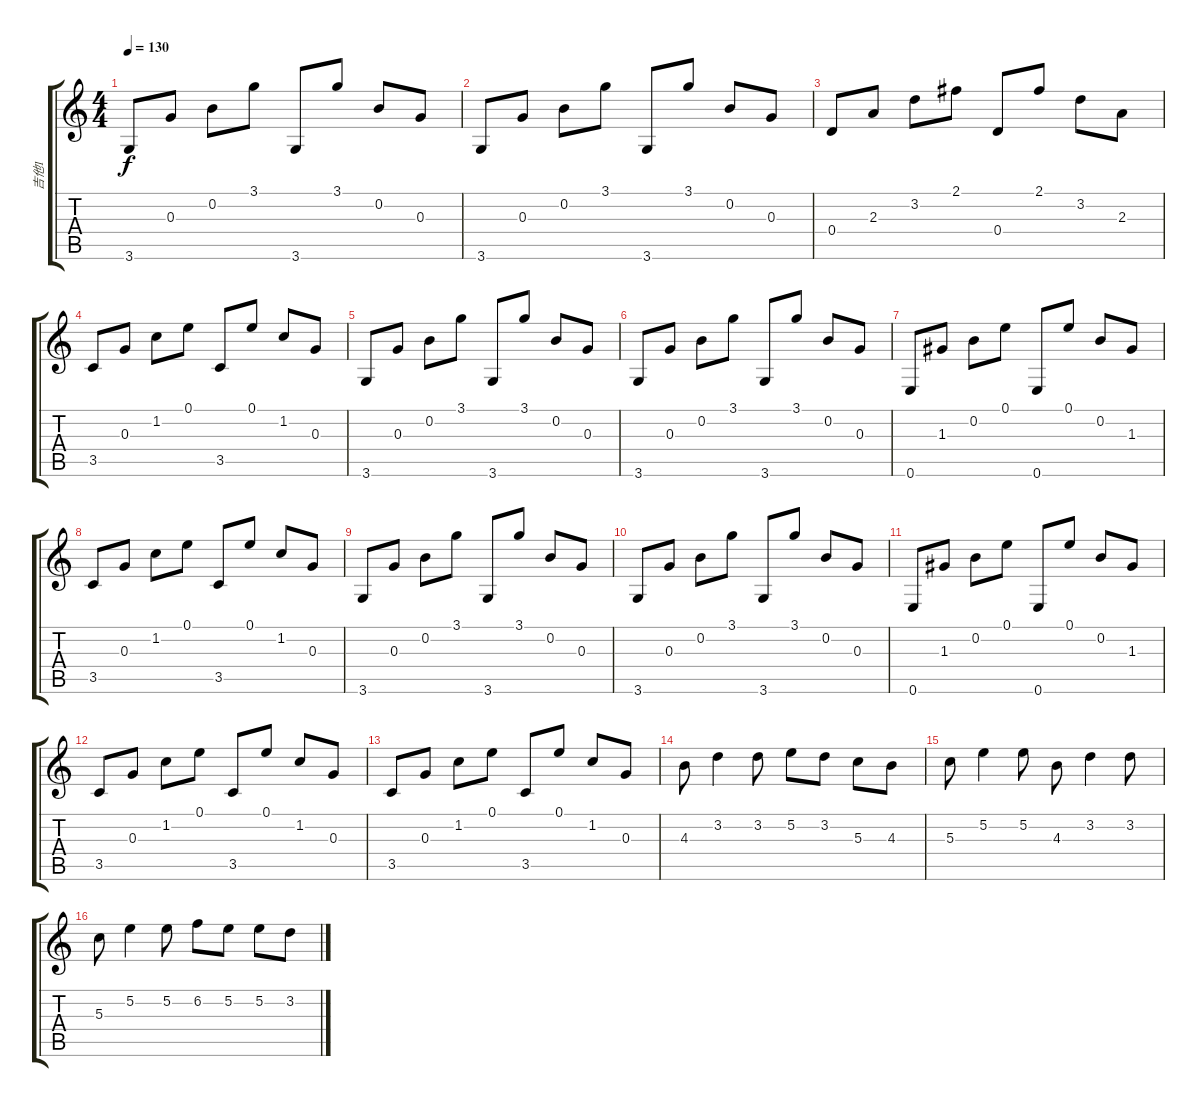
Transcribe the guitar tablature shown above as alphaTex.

\track ("吉他1" "吉他1") {instrument acousticguitarsteel}
\staff {score tabs}
\tuning (E4 B3 G3 D3 A2 E2) {hide}
\ts (4 4)
\tempo 130
\clef g2
\ks c
3.6.8{dy f} 0.3.8 0.2.8 3.1.8 3.6.8 3.1.8 0.2.8 0.3.8 |
3.6.8 0.3.8 0.2.8 3.1.8 3.6.8 3.1.8 0.2.8 0.3.8 |
0.4.8 2.3.8 3.2.8 2.1.8 0.4.8 2.1.8 3.2.8 2.3.8 |
3.5.8 0.3.8 1.2.8 0.1.8 3.5.8 0.1.8 1.2.8 0.3.8 |
3.6.8 0.3.8 0.2.8 3.1.8 3.6.8 3.1.8 0.2.8 0.3.8 |
3.6.8 0.3.8 0.2.8 3.1.8 3.6.8 3.1.8 0.2.8 0.3.8 |
0.6.8 1.3.8 0.2.8 0.1.8 0.6.8 0.1.8 0.2.8 1.3.8 |
3.5.8 0.3.8 1.2.8 0.1.8 3.5.8 0.1.8 1.2.8 0.3.8 |
3.6.8 0.3.8 0.2.8 3.1.8 3.6.8 3.1.8 0.2.8 0.3.8 |
3.6.8 0.3.8 0.2.8 3.1.8 3.6.8 3.1.8 0.2.8 0.3.8 |
0.6.8 1.3.8 0.2.8 0.1.8 0.6.8 0.1.8 0.2.8 1.3.8 |
3.5.8 0.3.8 1.2.8 0.1.8 3.5.8 0.1.8 1.2.8 0.3.8 |
3.5.8 0.3.8 1.2.8 0.1.8 3.5.8 0.1.8 1.2.8 0.3.8 |
4.3.8 3.2.4 3.2.8 5.2.8 3.2.8 5.3.8 4.3.8 |
5.3.8 5.2.4 5.2.8 4.3.8 3.2.4 3.2.8 |
5.3.8 5.2.4 5.2.8 6.2.8 5.2.8 5.2.8 3.2.8
